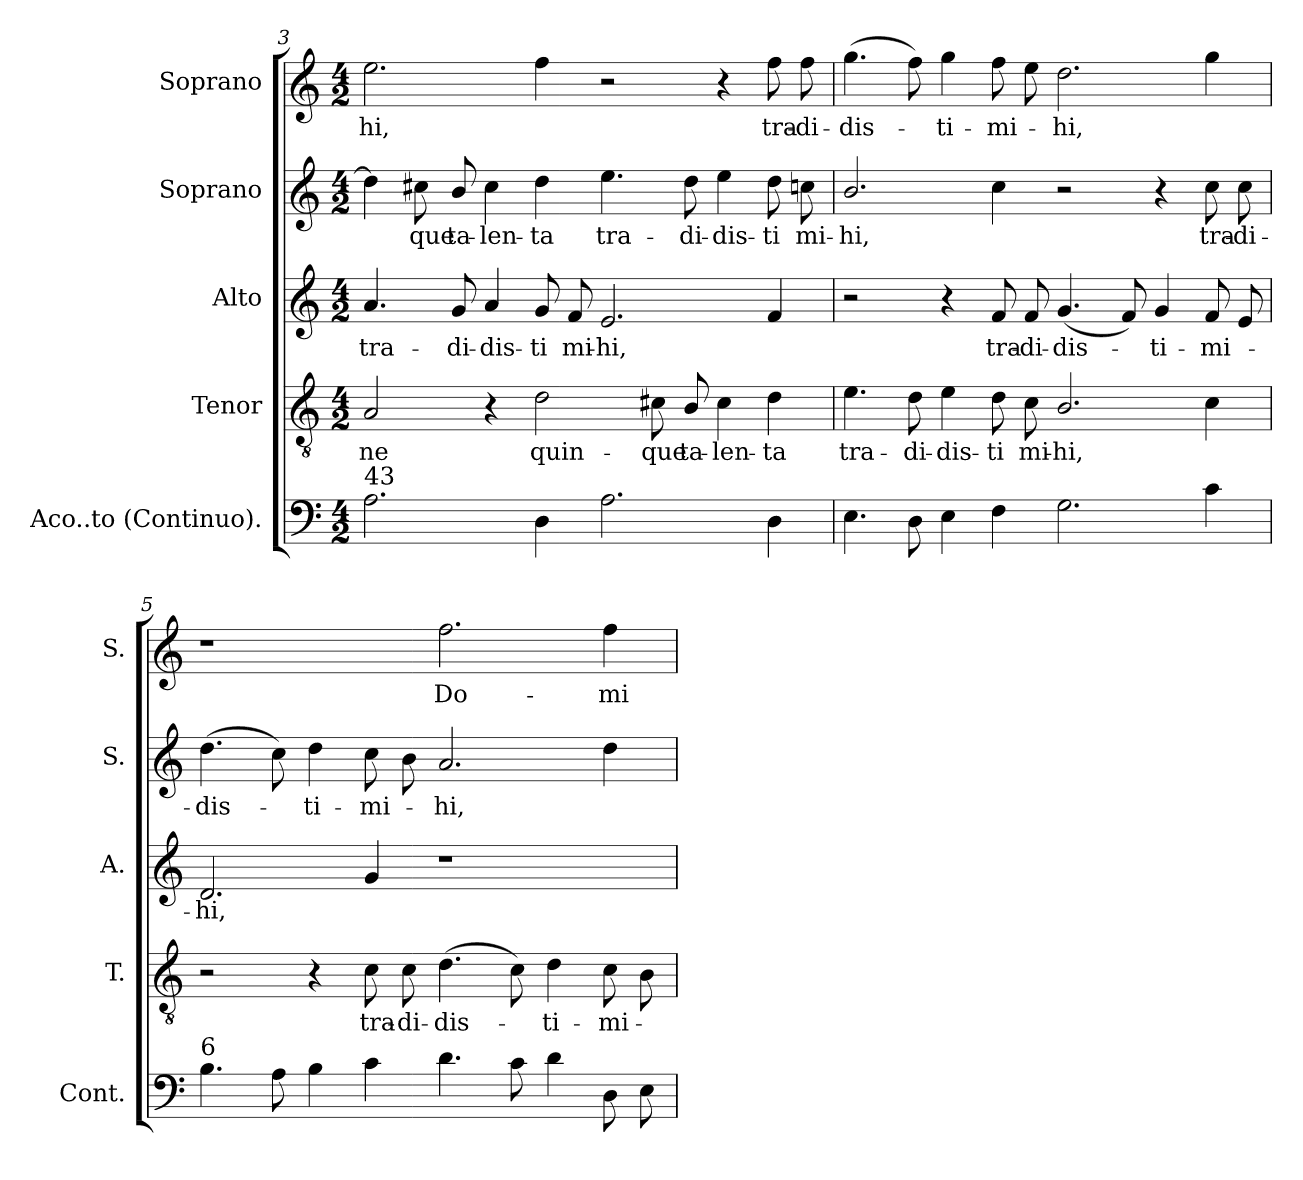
**kern	**kern	**text	**kern	**text	**kern	**text	**kern	**text
*part5	*part4	*part4	*part3	*part3	*part2	*part2	*part1	*part1
*staff5	*staff4	*staff4	*staff3	*staff3	*staff2	*staff2	*staff1	*staff1
*I"Aco..to (Continuo).	*I"Tenor	*	*I"Alto	*	*I"Soprano	*	*I"Soprano	*
*I'Cont.	*I'T.	*	*I'A.	*	*I'S.	*	*I'S.	*
!!LO:LB:g=z
*clefF4	*clefGv2	*	*clefG2	*	*clefG2	*	*clefG2	*
*	*ITrd7c12	*	*	*	*	*	*	*
*k[]	*k[]	*	*k[]	*	*k[]	*	*k[]	*
*C:	*C:	*	*C:	*	*C:	*	*C:	*
*M4/2	*M4/2	*	*M4/2	*	*M4/2	*	*M4/2	*
=3	=3	=3	=3	=3	=3	=3	=3	=3
!	!	!LO:LY:b:color=#000000	!	!	!	!	!	!
!	!	!	!	!LO:LY:b:color=#000000	!	!	!	!
!LO:TX:a:t=43	!	!	!	!	!	!	!	!
!	!	!	!	!	!	!	!	!LO:LY:b:color=#000000
2.Ai\	2AAi/	-ne	4.ai/	tra-	4ddi\]	.	2.eei\	-hi,
!	!	!	!	!	!	!LO:LY:b:color=#000000	!	!
.	.	.	.	.	8cc#Xi\	-que	.	.
!	!	!	!	!LO:LY:b:color=#000000	!	!	!	!
!	!	!	!	!	!	!LO:LY:b:color=#000000	!	!
.	.	.	8gi/	-di-	8bi/	ta-	.	.
!	!	!	!	!LO:LY:b:color=#000000	!	!	!	!
!	!	!	!	!	!	!LO:LY:b:color=#000000	!	!
.	4r	.	4ai/	-dis-	4cc#i\	-len-	.	.
!	!	!LO:LY:b:color=#000000	!	!	!	!	!	!
!	!	!	!	!LO:LY:b:color=#000000	!	!	!	!
!	!	!	!	!	!	!LO:LY:b:color=#000000	!	!
4Di\	2Di\	quin-	8gi/	-ti	4ddi\	-ta	4ffi\	.
!	!	!	!	!LO:LY:b:color=#000000	!	!	!	!
.	.	.	8fi/	mi-	.	.	.	.
!	!	!	!	!LO:LY:b:color=#000000	!	!	!	!
!	!	!	!	!	!	!LO:LY:b:color=#000000	!	!
2.Ai\	.	.	2.ei/	-hi,	4.eei\	tra-	2r	.
!	!	!LO:LY:b:color=#000000	!	!	!	!	!	!
.	8C#Xi\	-que	.	.	.	.	.	.
!	!	!LO:LY:b:color=#000000	!	!	!	!	!	!
!	!	!	!	!	!	!LO:LY:b:color=#000000	!	!
.	8BBi/	ta-	.	.	8ddi\	-di-	.	.
!	!	!LO:LY:b:color=#000000	!	!	!	!	!	!
!	!	!	!	!	!	!LO:LY:b:color=#000000	!	!
.	4C#i\	-len-	.	.	4eei\	-dis-	4r	.
!	!	!LO:LY:b:color=#000000	!	!	!	!	!	!
!	!	!	!	!	!	!LO:LY:b:color=#000000	!	!
!	!	!	!	!	!	!	!	!LO:LY:b:color=#000000
4Di\	4Di\	-ta	4fi/	.	8ddi\	-ti	8ffi\	tra-
!	!	!	!	!	!	!LO:LY:b:color=#000000	!	!
!	!	!	!	!	!	!	!	!LO:LY:b:color=#000000
.	.	.	.	.	8ccni\	mi-	8ffi\	-di-
=4	=4	=4	=4	=4	=4	=4	=4	=4
!	!	!LO:LY:b:color=#000000	!	!	!	!	!	!
!	!	!	!	!	!	!LO:LY:b:color=#000000	!	!
!	!	!	!	!	!	!	!	!LO:LY:b:color=#000000
4.Ei\	4.Ei\	tra-	2r	.	2.bi/	-hi,	(4.ggi\	-dis-
!	!	!LO:LY:b:color=#000000	!	!	!	!	!	!
8Di\	8Di\	-di-	.	.	.	.	8ffi\)	.
!	!	!LO:LY:b:color=#000000	!	!	!	!	!	!
!	!	!	!	!	!	!	!	!LO:LY:b:color=#000000
4Ei\	4Ei\	-dis-	4r	.	.	.	4ggi\	-ti-
!	!	!LO:LY:b:color=#000000	!	!	!	!	!	!
!	!	!	!	!LO:LY:b:color=#000000	!	!	!	!
!	!	!	!	!	!	!	!	!LO:LY:b:color=#000000
4Fi\	8Di\	-ti	8fi/	tra-	4cci\	.	8ffi\	-mi-
!	!	!LO:LY:b:color=#000000	!	!	!	!	!	!
!	!	!	!	!LO:LY:b:color=#000000	!	!	!	!
.	8Ci\	mi-	8fi/	-di-	.	.	8eei\	.
!	!	!LO:LY:b:color=#000000	!	!	!	!	!	!
!	!	!	!	!LO:LY:b:color=#000000	!	!	!	!
!	!	!	!	!	!	!	!	!LO:LY:b:color=#000000
2.Gi\	2.BBi/	-hi,	(4.gi/	-dis-	2r	.	2.ddi\	-hi,
.	.	.	8fi/)	.	.	.	.	.
!	!	!	!	!LO:LY:b:color=#000000	!	!	!	!
.	.	.	4gi/	-ti-	4r	.	.	.
!	!	!	!	!LO:LY:b:color=#000000	!	!	!	!
!	!	!	!	!	!	!LO:LY:b:color=#000000	!	!
4ci\	4Ci\	.	8fi/	-mi-	8cci\	tra-	4ggi\	.
!	!	!	!	!	!	!LO:LY:b:color=#000000	!	!
.	.	.	8ei/	.	8cci\	-di-	.	.
!!LO:LB:g=z
=5	=5	=5	=5	=5	=5	=5	=5	=5
!	!	!	!	!LO:LY:b:color=#000000	!	!	!	!
!LO:TX:a:t=6	!	!	!	!	!	!	!	!
!	!	!	!	!	!	!LO:LY:b:color=#000000	!	!
4.Bi\	2r	.	2.di/	-hi,	(4.ddi\	-dis-	1r	.
8Ai\	.	.	.	.	8cci\)	.	.	.
!	!	!	!	!	!	!LO:LY:b:color=#000000	!	!
4Bi\	4r	.	.	.	4ddi\	-ti-	.	.
!	!	!LO:LY:b:color=#000000	!	!	!	!	!	!
!	!	!	!	!	!	!LO:LY:b:color=#000000	!	!
4ci\	8Ci\	tra-	4gi/	.	8cci\	-mi-	.	.
!	!	!LO:LY:b:color=#000000	!	!	!	!	!	!
.	8Ci\	-di-	.	.	8bi\	.	.	.
!	!	!LO:LY:b:color=#000000	!	!	!	!	!	!
!	!	!	!	!	!	!LO:LY:b:color=#000000	!	!
!	!	!	!	!	!	!	!	!LO:LY:b:color=#000000
4.di\	(4.Di\	-dis-	1r	.	2.ai/	-hi,	2.ffi\	Do-
8ci\	8Ci\)	.	.	.	.	.	.	.
!	!	!LO:LY:b:color=#000000	!	!	!	!	!	!
4di\	4Di\	-ti-	.	.	.	.	.	.
!	!	!LO:LY:b:color=#000000	!	!	!	!	!	!
!	!	!	!	!	!	!	!	!LO:LY:b:color=#000000
8Di\	8Ci\	-mi-	.	.	4ddi\	.	4ffi\	-mi-
8Ei\	8BBi\	.	.	.	.	.	.	.
=	=	=	=	=	=	=	=	=
*-	*-	*-	*-	*-	*-	*-	*-	*-
